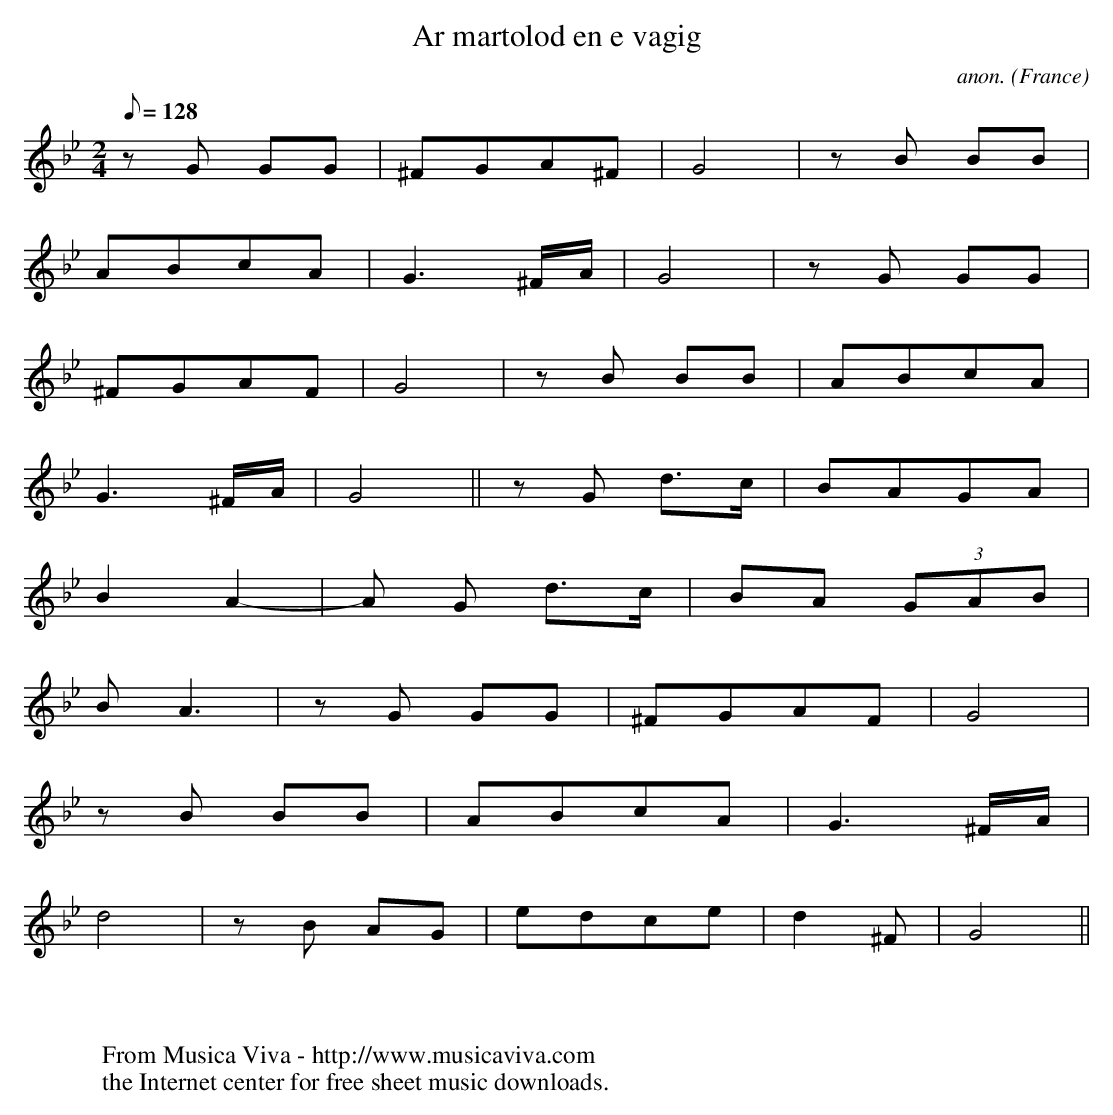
X:1
T:Ar martolod en e vagig
C:anon.
O:France
M:2/4
L:1/8
Q:128
K:Gm
z G GG | ^FGA^F | G4 | z B BB |
ABcA | G3 ^F/A/ | G4 | z G GG |
^FGAF | G4 | z B BB | ABcA |
G3 ^F/A/ | G4 || z G d>c | BAGA |
B2 A2- | A G d>c | BA (3GAB |
B A3 | z G GG | ^FGAF | G4 |
z B BB | ABcA | G3 ^F/A/ |
d4 | z B AG | edce | d2 ^F | G4 ||
W:
W:
W:  From Musica Viva - http://www.musicaviva.com
W:  the Internet center for free sheet music downloads.
